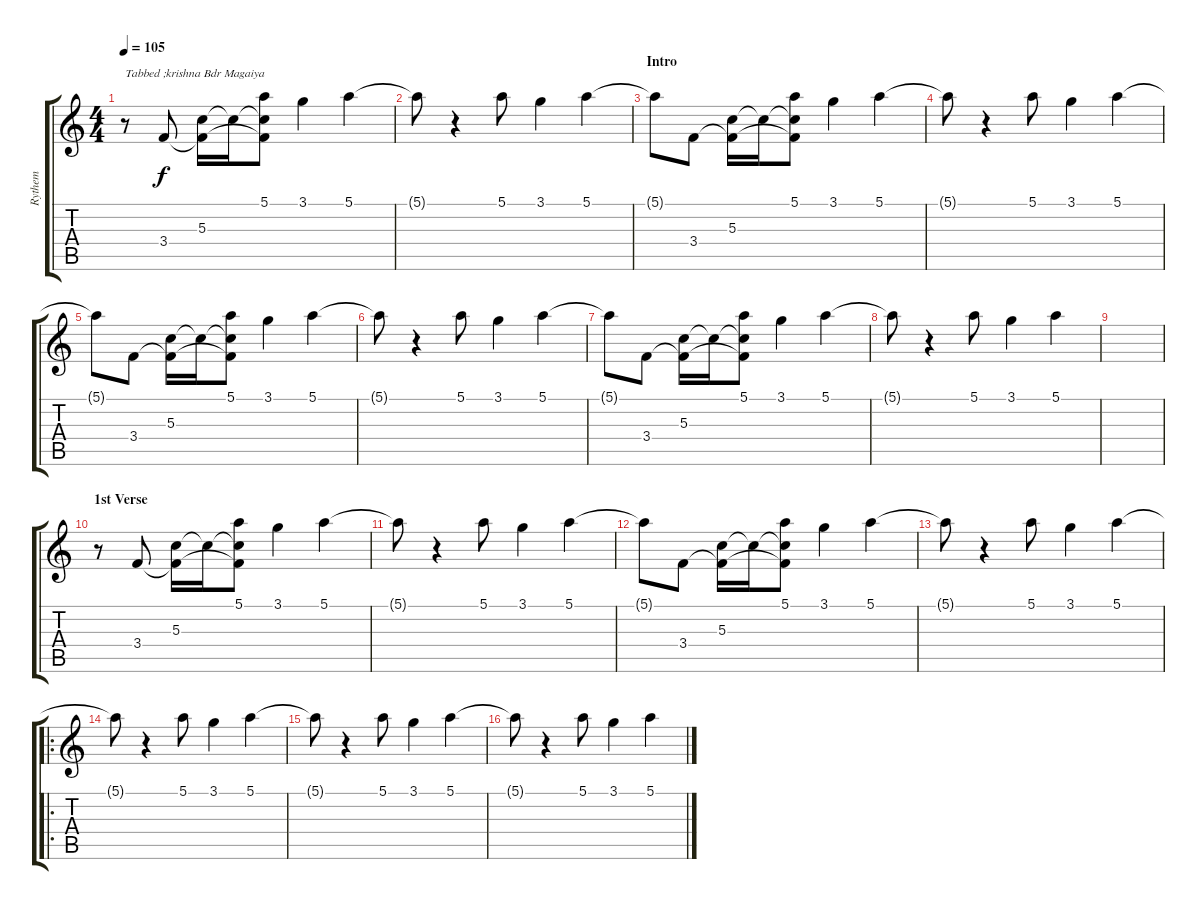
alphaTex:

\track ("Rythem" "Rythem") {instrument acousticguitarsteel}
\staff {score tabs}
\tuning (E4 B3 G3 D3 A2 E2) {hide}
\ts (4 4)
\tempo 105
\clef g2
\ks c
r.8{txt "Tabbed ;krishna Bdr Magaiya" dy f instrument acousticguitarsteel} 3.4.8 (5.3 3.4{t}).16 5.3{t}.16 (5.1 5.3{t} 3.4{t}).8 3.1.4 5.1.4 |
5.1{t}.8 r.4 5.1.8 3.1.4 5.1.4 |
\section ("" "Intro")
5.1{t}.8 3.4.8{txt ""} (5.3 3.4{t}).16 5.3{t}.16 (5.1 5.3{t} 3.4{t}).8 3.1.4 5.1.4 |
5.1{t}.8 r.4 5.1.8 3.1.4 5.1.4 |
5.1{t}.8 3.4.8 (5.3 3.4{t}).16 5.3{t}.16 (5.1 5.3{t} 3.4{t}).8 3.1.4 5.1.4 |
5.1{t}.8 r.4 5.1.8 3.1.4 5.1.4 |
5.1{t}.8 3.4.8 (5.3 3.4{t}).16 5.3{t}.16 (5.1 5.3{t} 3.4{t}).8 3.1.4 5.1.4 |
5.1{t}.8 r.4 5.1.8 3.1.4 5.1.4 |
|
\section ("" "1st Verse")
r.8 3.4.8 (5.3 3.4{t}).16 5.3{t}.16 (5.1 5.3{t} 3.4{t}).8 3.1.4 5.1.4 |
5.1{t}.8 r.4 5.1.8 3.1.4 5.1.4 |
5.1{t}.8 3.4.8 (5.3 3.4{t}).16 5.3{t}.16 (5.1 5.3{t} 3.4{t}).8 3.1.4 5.1.4 |
5.1{t}.8 r.4 5.1.8 3.1.4 5.1.4 |
\ro
5.1{t}.8 r.4 5.1.8 3.1.4 5.1.4 |
5.1{t}.8 r.4 5.1.8 3.1.4 5.1.4 |
5.1{t}.8 r.4 5.1.8 3.1.4 5.1.4
